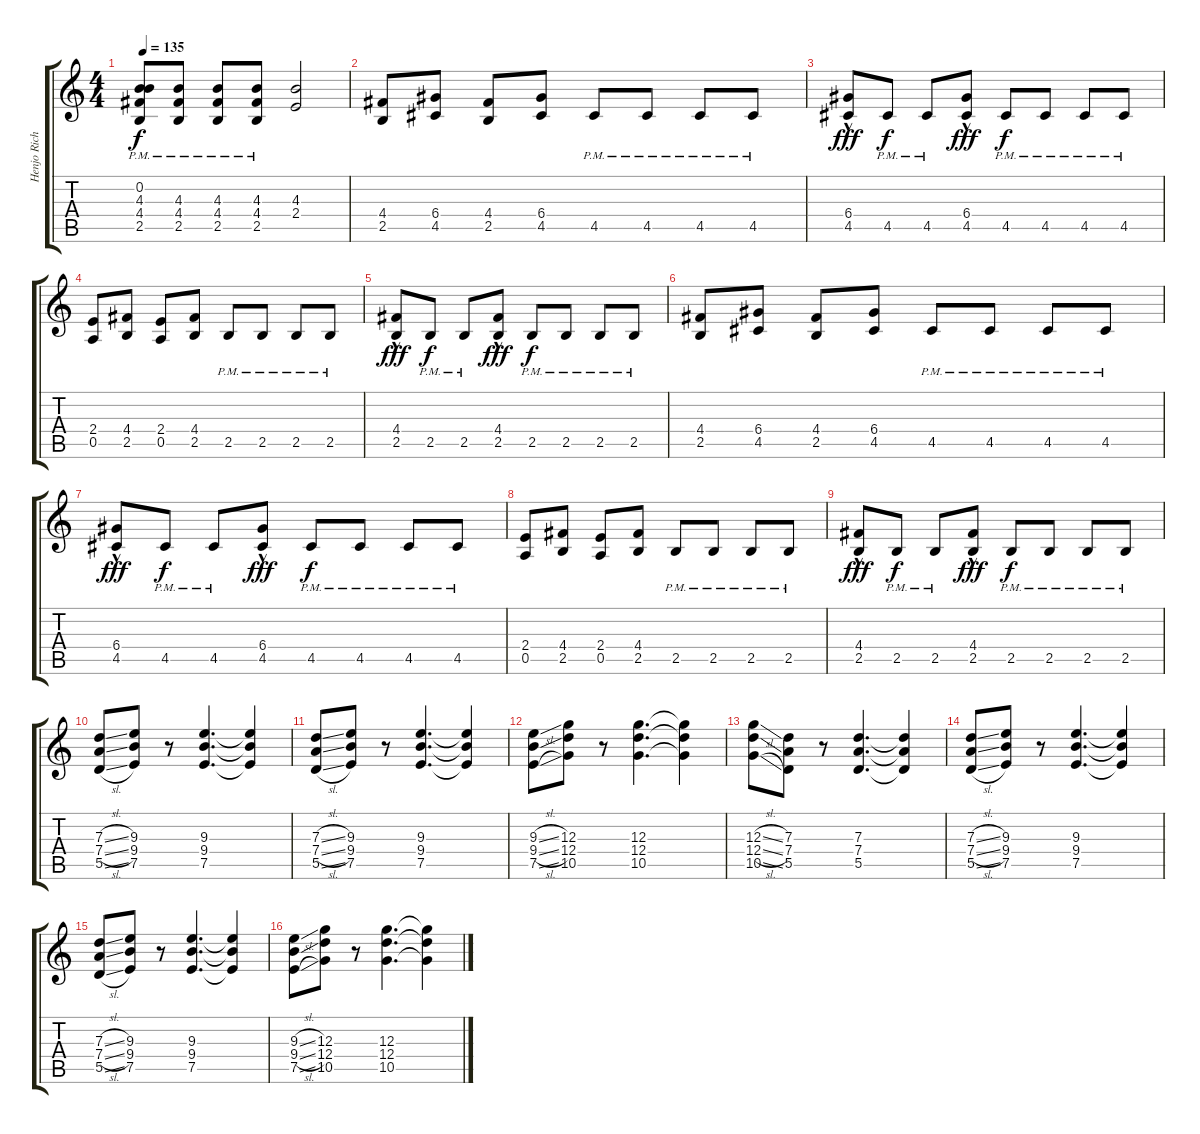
\track ("Henjo Richter" "Henjo Rich") {instrument overdrivenguitar}
\staff {score tabs}
\tuning (E4 B3 G3 D3 A2 E2) {hide}
\ts (4 4)
\tempo 135
\clef g2
\ks c
(0.2{t} 4.3{pm} 4.4{pm} 2.5{pm}).8{dy f} (4.3{pm} 4.4{pm} 2.5{pm}).8 (4.3{pm} 4.4{pm} 2.5{pm}).8 (4.3{pm} 4.4{pm} 2.5{pm}).8 (4.3 2.4).2 |
(4.4 2.5).8{volume 16} (6.4 4.5).8 (4.4 2.5).8 (6.4 4.5).8 4.5{pm}.8 4.5{pm}.8 4.5{pm}.8 4.5{pm}.8 |
(6.4 4.5{hac}).8{dy fff} 4.5{pm}.8{dy f} 4.5{pm}.8 (6.4 4.5{hac}).8{dy fff} 4.5{pm}.8{dy f} 4.5{pm}.8 4.5{pm}.8 4.5{pm}.8 |
(2.4 0.5).8 (4.4 2.5).8 (2.4 0.5).8 (4.4 2.5).8 2.5{pm}.8 2.5{pm}.8 2.5{pm}.8 2.5{pm}.8 |
(4.4 2.5{hac}).8{dy fff} 2.5{pm}.8{dy f} 2.5{pm}.8 (4.4 2.5{hac}).8{dy fff} 2.5{pm}.8{dy f} 2.5{pm}.8 2.5{pm}.8 2.5{pm}.8 |
(4.4 2.5).8 (6.4 4.5).8 (4.4 2.5).8 (6.4 4.5).8 4.5{pm}.8 4.5{pm}.8 4.5{pm}.8 4.5{pm}.8 |
(6.4 4.5{hac}).8{dy fff} 4.5{pm}.8{dy f} 4.5{pm}.8 (6.4 4.5{hac}).8{dy fff} 4.5{pm}.8{dy f} 4.5{pm}.8 4.5{pm}.8 4.5{pm}.8 |
(2.4 0.5).8 (4.4 2.5).8 (2.4 0.5).8 (4.4 2.5).8 2.5{pm}.8 2.5{pm}.8 2.5{pm}.8 2.5{pm}.8 |
(4.4 2.5{hac}).8{dy fff} 2.5{pm}.8{dy f} 2.5{pm}.8 (4.4 2.5{hac}).8{dy fff} 2.5{pm}.8{dy f} 2.5{pm}.8 2.5{pm}.8 2.5{pm}.8 |
(7.3{sl} 7.4{sl} 5.5{sl}).8 (9.3 9.4 7.5).8 r.8 (9.3 9.4 7.5).4{d} (9.3{t} 9.4{t} 7.5{t}).4 |
(7.3{sl} 7.4{sl} 5.5{sl}).8 (9.3 9.4 7.5).8 r.8 (9.3 9.4 7.5).4{d} (9.3{t} 9.4{t} 7.5{t}).4 |
(9.3{sl} 9.4{sl} 7.5{sl}).8 (12.3 12.4 10.5).8 r.8 (12.3 12.4 10.5).4{d} (12.3{t} 12.4{t} 10.5{t}).4 |
(12.3{sl} 12.4{sl} 10.5{sl}).8 (7.3 7.4 5.5).8 r.8 (7.3 7.4 5.5).4{d} (7.3{t} 7.4{t} 5.5{t}).4 |
(7.3{sl} 7.4{sl} 5.5{sl}).8 (9.3 9.4 7.5).8 r.8 (9.3 9.4 7.5).4{d} (9.3{t} 9.4{t} 7.5{t}).4 |
(7.3{sl} 7.4{sl} 5.5{sl}).8 (9.3 9.4 7.5).8 r.8 (9.3 9.4 7.5).4{d} (9.3{t} 9.4{t} 7.5{t}).4 |
(9.3{sl} 9.4{sl} 7.5{sl}).8 (12.3 12.4 10.5).8 r.8 (12.3 12.4 10.5).4{d} (12.3{t} 12.4{t} 10.5{t}).4
